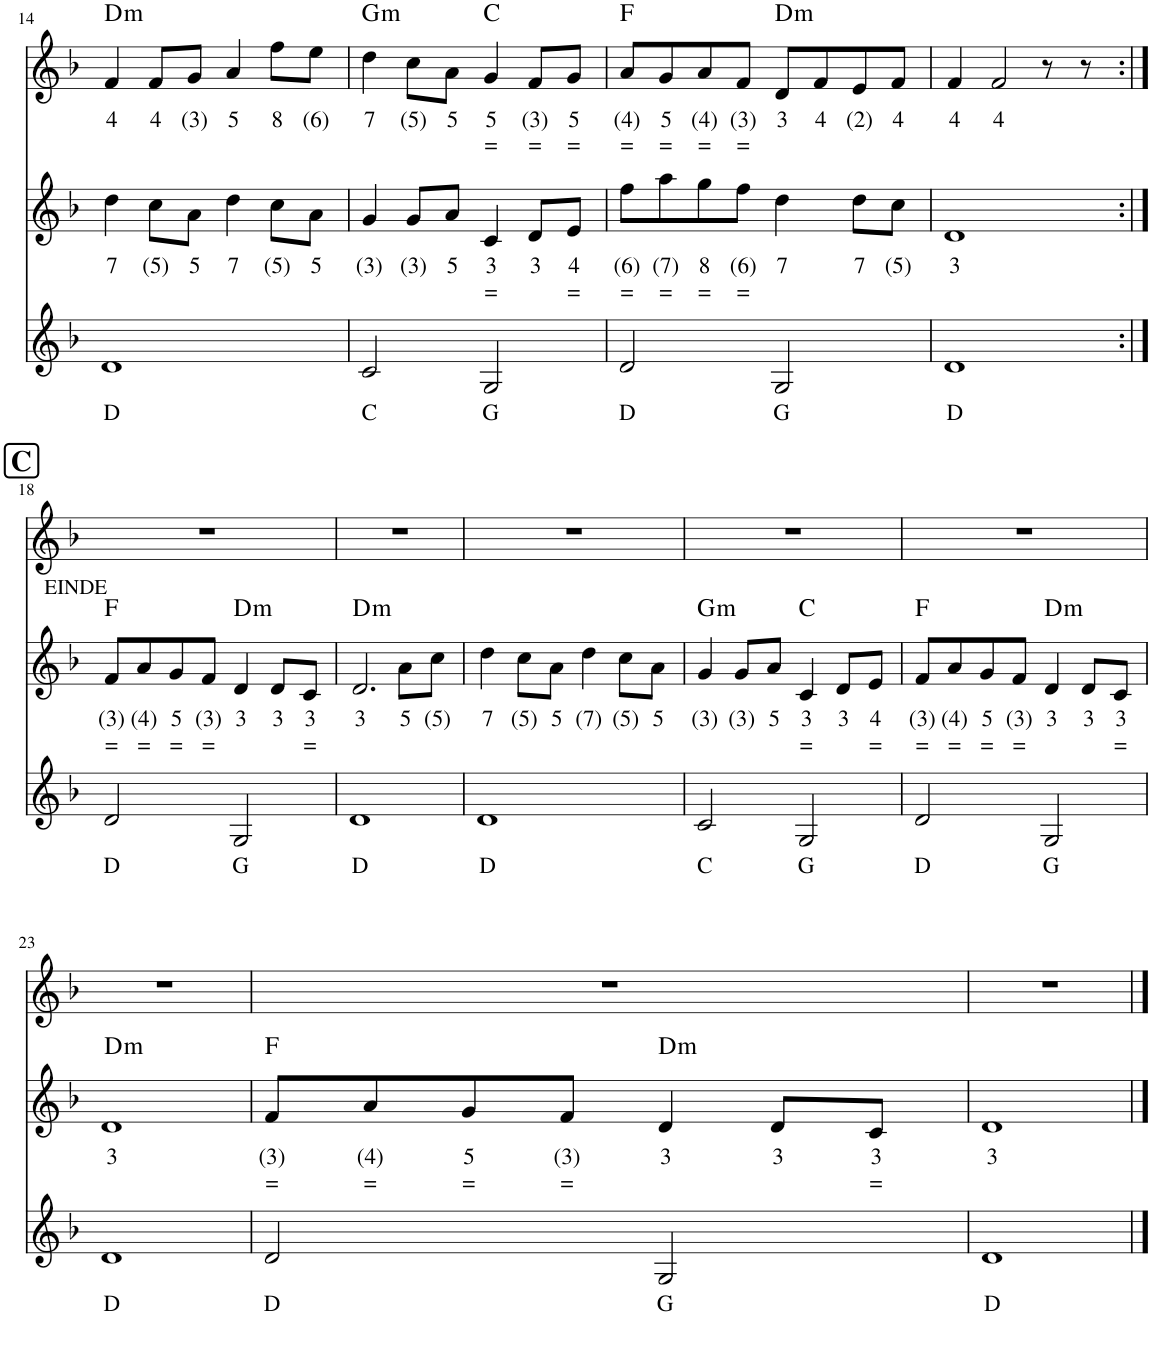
**kern	**text	**kern	**text	**text	**kern	**text	**text	**harte	**kern	**text	**text	**harte	**kern	**text	**text
*part5	*part5	*part4	*part4	*part4	*part3	*part3	*part3	*part3	*part2	*part2	*part2	*part2	*part1	*part1	*part1
*staff5	*staff5	*staff4	*staff4	*staff4	*staff3	*staff3	*staff3	*	*staff2	*staff2	*staff2	*	*staff1	*staff1	*staff1
*I"Stem	*	*I"Stem	*	*	*I"Stem	*	*	*	*I"Voice	*	*	*	*I"Voice	*	*
!!LO:PB:g=z
*clefG2	*	*clefG2	*	*	*clefG2	*	*	*	*clefG2	*	*	*	*clefG2	*	*
*k[b-]	*	*k[b-]	*	*	*k[b-]	*	*	*	*k[b-]	*	*	*	*k[b-]	*	*
*M4/4	*	*M4/4	*	*	*M4/4	*	*	*	*M4/4	*	*	*	*M4/4	*	*
=14	=14	=14	=14	=14	=14	=14	=14	=14	=14	=14	=14	=14	=14	=14	=14
!	!LO:LY:b	!	!	!	!	!LO:LY:b	!	!	!	!LO:LY:b	!	!LO:H:kt=m	!	!	!
1d	D	1f	4	.	4dd\	7	.	.	4f/	4	.	D:min	4dd	7	.
!	!	!	!	!	!	!LO:LY:b	!	!	!	!LO:LY:b	!	!	!	!	!
.	.	.	.	.	8cc\L	(5)	.	.	8f/L	4	.	.	8cc\L	(5)	.
!	!	!	!	!	!	!LO:LY:b	!	!	!	!LO:LY:b	!	!	!	!	!
.	.	.	.	.	8a\J	5	.	.	8g/J	(3)	.	.	8a\J	5	.
!	!	!	!	!	!	!LO:LY:b	!	!	!	!LO:LY:b	!	!	!	!	!
.	.	.	.	.	4dd\	7	.	.	4a/	5	.	.	4dd	7	.
!	!	!	!	!	!	!LO:LY:b	!	!	!	!LO:LY:b	!	!	!	!	!
.	.	.	.	.	8cc\L	(5)	.	.	8ff\L	8	.	.	8cc\L	(5)	.
!	!	!	!	!	!	!LO:LY:b	!	!	!	!LO:LY:b	!	!	!	!	!
.	.	.	.	.	8a\J	5	.	.	8ee\J	(6)	.	.	8a\J	5	.
=15	=15	=15	=15	=15	=15	=15	=15	=15	=15	=15	=15	=15	=15	=15	=15
!	!LO:LY:b	!	!	!	!	!LO:LY:b	!	!	!	!LO:LY:b	!	!LO:H:kt=m	!	!	!
2c/	C	2f	4	.	4g/	(3)	.	.	4dd\	7	.	G:min	8g	(3)	.
.	.	.	.	.	.	.	.	.	.	.	.	.	4.a	5	.
!	!	!	!	!	!	!LO:LY:b	!	!	!	!LO:LY:b	!	!	!	!	!
.	.	.	.	.	8g/L	(3)	.	.	8cc\L	(5)	.	.	.	.	.
!	!	!	!	!	!	!LO:LY:b	!	!	!	!LO:LY:b	!	!	!	!	!
.	.	.	.	.	8a/J	5	.	.	8a\J	5	.	.	.	.	.
!	!LO:LY:b	!	!	!	!	!LO:LY:b	!LO:LY:b	!	!	!LO:LY:b	!LO:LY:b	!	!	!	!
2G/	G	2e	4	=	4c/	3	=	.	4g/	5	=	C:maj	4c	3	=
!	!	!	!	!	!	!LO:LY:b	!	!	!	!LO:LY:b	!LO:LY:b	!	!	!	!
.	.	.	.	.	8d/L	3	.	.	8f/L	(3)	=	.	8d/L	3	.
!	!	!	!	!	!	!LO:LY:b	!LO:LY:b	!	!	!LO:LY:b	!LO:LY:b	!	!	!	!
.	.	.	.	.	8e/J	4	=	.	8g/J	5	=	.	8e/J	4	=
=16	=16	=16	=16	=16	=16	=16	=16	=16	=16	=16	=16	=16	=16	=16	=16
!	!LO:LY:b	!	!	!	!	!LO:LY:b	!LO:LY:b	!	!	!LO:LY:b	!LO:LY:b	!	!	!	!
2d/	D	2d	3	.	8ff\L	(6)	=	.	8a/L	(4)	=	F:maj	8f/L	(3)	=
!	!	!	!	!	!	!LO:LY:b	!LO:LY:b	!	!	!LO:LY:b	!LO:LY:b	!	!	!	!
.	.	.	.	.	8aa\	(7)	=	.	8g/	5	=	.	8a/J	(4)	=
!	!	!	!	!	!	!LO:LY:b	!LO:LY:b	!	!	!LO:LY:b	!LO:LY:b	!	!	!	!
.	.	.	.	.	8gg\	8	=	.	8a/	(4)	=	.	8g/L	5	=
!	!	!	!	!	!	!LO:LY:b	!LO:LY:b	!	!	!LO:LY:b	!LO:LY:b	!	!	!	!
.	.	.	.	.	8ff\J	(6)	=	.	8f/J	(3)	=	.	8f/J	(3)	=
!	!LO:LY:b	!	!	!	!	!LO:LY:b	!	!	!	!LO:LY:b	!	!LO:H:kt=m	!	!	!
2G/	G	2d	3	.	4dd\	7	.	.	8d/L	3	.	D:min	8d	3	.
!	!	!	!	!	!	!	!	!	!	!LO:LY:b	!	!	!	!	!
.	.	.	.	.	.	.	.	.	8f/	4	.	.	4d	3	.
!	!	!	!	!	!	!LO:LY:b	!	!	!	!LO:LY:b	!	!	!	!	!
.	.	.	.	.	8dd\L	7	.	.	8e/	(2)	.	.	.	.	.
!	!	!	!	!	!	!LO:LY:b	!	!	!	!LO:LY:b	!	!	!	!	!
.	.	.	.	.	8cc\J	(5)	.	.	8f/J	4	.	.	8c	3	=
=17	=17	=17	=17	=17	=17	=17	=17	=17	=17	=17	=17	=17	=17	=17	=17
!	!LO:LY:b	!	!	!	!	!LO:LY:b	!	!	!	!LO:LY:b	!	!	!	!	!
1d	D	1d	3	.	1d	3	.	.	4f/	4	.	.	2.d	3	.
!	!	!	!	!	!	!	!	!	!	!LO:LY:b	!	!	!	!	!
.	.	.	.	.	.	.	.	.	2f/	4	.	.	.	.	.
.	.	.	.	.	.	.	.	.	8r	.	.	.	4r	.	.
.	.	.	.	.	.	.	.	.	8r	.	.	.	.	.	.
!!LO:LB:g=z
!!LO:REH:place=s1:a:B:cj:fs=14:t=C
=18:|!	=18:|!	=18:|!	=18:|!	=18:|!	=18:|!	=18:|!	=18:|!	=18:|!	=18:|!	=18:|!	=18:|!	=18:|!	=18:|!	=18:|!	=18:|!
!	!	!	!	!	!LO:TX:a:t=EINDE	!	!	!	!	!	!	!	!	!	!
!	!LO:LY:b	!	!	!	!	!LO:LY:b	!LO:LY:b	!	!	!	!	!	!	!	!
2d/	D	2d	3	.	8f/L	(3)	=	F:maj	1r	.	.	.	1r	.	.
!	!	!	!	!	!	!LO:LY:b	!LO:LY:b	!	!	!	!	!	!	!	!
.	.	.	.	.	8a/	(4)	=	.	.	.	.	.	.	.	.
!	!	!	!	!	!	!LO:LY:b	!LO:LY:b	!	!	!	!	!	!	!	!
.	.	.	.	.	8g/	5	=	.	.	.	.	.	.	.	.
!	!	!	!	!	!	!LO:LY:b	!LO:LY:b	!	!	!	!	!	!	!	!
.	.	.	.	.	8f/J	(3)	=	.	.	.	.	.	.	.	.
!	!LO:LY:b	!	!	!	!	!LO:LY:b	!	!LO:H:kt=m	!	!	!	!	!	!	!
2G/	G	2d	3	.	4d/	3	.	D:min	.	.	.	.	.	.	.
!	!	!	!	!	!	!LO:LY:b	!	!	!	!	!	!	!	!	!
.	.	.	.	.	8d/L	3	.	.	.	.	.	.	.	.	.
!	!	!	!	!	!	!LO:LY:b	!LO:LY:b	!	!	!	!	!	!	!	!
.	.	.	.	.	8c/J	3	=	.	.	.	.	.	.	.	.
=19	=19	=19	=19	=19	=19	=19	=19	=19	=19	=19	=19	=19	=19	=19	=19
!	!LO:LY:b	!	!	!	!	!LO:LY:b	!	!LO:H:kt=m	!	!	!	!	!	!	!
1d	D	2.d	3	.	2.d/	3	.	D:min	1r	.	.	.	1r	.	.
!	!	!	!	!	!	!LO:LY:b	!	!	!	!	!	!	!	!	!
.	.	4r	.	.	8a\L	5	.	.	.	.	.	.	.	.	.
!	!	!	!	!	!	!LO:LY:b	!	!	!	!	!	!	!	!	!
.	.	.	.	.	8cc\J	(5)	.	.	.	.	.	.	.	.	.
=20	=20	=20	=20	=20	=20	=20	=20	=20	=20	=20	=20	=20	=20	=20	=20
!	!LO:LY:b	!	!	!	!	!LO:LY:b	!	!	!	!	!	!	!	!	!
1d	D	1f	4	.	4dd\	7	.	.	1r	.	.	.	1r	.	.
!	!	!	!	!	!	!LO:LY:b	!	!	!	!	!	!	!	!	!
.	.	.	.	.	8cc\L	(5)	.	.	.	.	.	.	.	.	.
!	!	!	!	!	!	!LO:LY:b	!	!	!	!	!	!	!	!	!
.	.	.	.	.	8a\J	5	.	.	.	.	.	.	.	.	.
!	!	!	!	!	!	!LO:LY:b	!	!	!	!	!	!	!	!	!
.	.	.	.	.	4dd\	(7)	.	.	.	.	.	.	.	.	.
!	!	!	!	!	!	!LO:LY:b	!	!	!	!	!	!	!	!	!
.	.	.	.	.	8cc\L	(5)	.	.	.	.	.	.	.	.	.
!	!	!	!	!	!	!LO:LY:b	!	!	!	!	!	!	!	!	!
.	.	.	.	.	8a\J	5	.	.	.	.	.	.	.	.	.
=21	=21	=21	=21	=21	=21	=21	=21	=21	=21	=21	=21	=21	=21	=21	=21
!	!LO:LY:b	!	!	!	!	!LO:LY:b	!	!LO:H:kt=m	!	!	!	!	!	!	!
2c/	C	2f	4	.	4g/	(3)	.	G:min	1r	.	.	.	1r	.	.
!	!	!	!	!	!	!LO:LY:b	!	!	!	!	!	!	!	!	!
.	.	.	.	.	8g/L	(3)	.	.	.	.	.	.	.	.	.
!	!	!	!	!	!	!LO:LY:b	!	!	!	!	!	!	!	!	!
.	.	.	.	.	8a/J	5	.	.	.	.	.	.	.	.	.
!	!LO:LY:b	!	!	!	!	!LO:LY:b	!LO:LY:b	!	!	!	!	!	!	!	!
2G/	G	2e	4	=	4c/	3	=	C:maj	.	.	.	.	.	.	.
!	!	!	!	!	!	!LO:LY:b	!	!	!	!	!	!	!	!	!
.	.	.	.	.	8d/L	3	.	.	.	.	.	.	.	.	.
!	!	!	!	!	!	!LO:LY:b	!LO:LY:b	!	!	!	!	!	!	!	!
.	.	.	.	.	8e/J	4	=	.	.	.	.	.	.	.	.
=22	=22	=22	=22	=22	=22	=22	=22	=22	=22	=22	=22	=22	=22	=22	=22
!	!LO:LY:b	!	!	!	!	!LO:LY:b	!LO:LY:b	!	!	!	!	!	!	!	!
2d/	D	2f	(3)	=	8f/L	(3)	=	F:maj	1r	.	.	.	1r	.	.
!	!	!	!	!	!	!LO:LY:b	!LO:LY:b	!	!	!	!	!	!	!	!
.	.	.	.	.	8a/	(4)	=	.	.	.	.	.	.	.	.
!	!	!	!	!	!	!LO:LY:b	!LO:LY:b	!	!	!	!	!	!	!	!
.	.	.	.	.	8g/	5	=	.	.	.	.	.	.	.	.
!	!	!	!	!	!	!LO:LY:b	!LO:LY:b	!	!	!	!	!	!	!	!
.	.	.	.	.	8f/J	(3)	=	.	.	.	.	.	.	.	.
!	!LO:LY:b	!	!	!	!	!LO:LY:b	!	!LO:H:kt=m	!	!	!	!	!	!	!
2G/	G	2d	3	.	4d/	3	.	D:min	.	.	.	.	.	.	.
!	!	!	!	!	!	!LO:LY:b	!	!	!	!	!	!	!	!	!
.	.	.	.	.	8d/L	3	.	.	.	.	.	.	.	.	.
!	!	!	!	!	!	!LO:LY:b	!LO:LY:b	!	!	!	!	!	!	!	!
.	.	.	.	.	8c/J	3	=	.	.	.	.	.	.	.	.
!!LO:LB:g=z
=23	=23	=23	=23	=23	=23	=23	=23	=23	=23	=23	=23	=23	=23	=23	=23
!	!LO:LY:b	!	!	!	!	!LO:LY:b	!	!LO:H:kt=m	!	!	!	!	!	!	!
1d	D	1d	3	.	1d	3	.	D:min	1r	.	.	.	1r	.	.
=24	=24	=24	=24	=24	=24	=24	=24	=24	=24	=24	=24	=24	=24	=24	=24
!	!LO:LY:b	!	!	!	!	!LO:LY:b	!LO:LY:b	!	!	!	!	!	!	!	!
2d/	D	2f	(3)	=	8f/L	(3)	=	F:maj	1r	.	.	.	1r	.	.
!	!	!	!	!	!	!LO:LY:b	!LO:LY:b	!	!	!	!	!	!	!	!
.	.	.	.	.	8a/	(4)	=	.	.	.	.	.	.	.	.
!	!	!	!	!	!	!LO:LY:b	!LO:LY:b	!	!	!	!	!	!	!	!
.	.	.	.	.	8g/	5	=	.	.	.	.	.	.	.	.
!	!	!	!	!	!	!LO:LY:b	!LO:LY:b	!	!	!	!	!	!	!	!
.	.	.	.	.	8f/J	(3)	=	.	.	.	.	.	.	.	.
!	!LO:LY:b	!	!	!	!	!LO:LY:b	!	!LO:H:kt=m	!	!	!	!	!	!	!
2G/	G	2d	3	.	4d/	3	.	D:min	.	.	.	.	.	.	.
!	!	!	!	!	!	!LO:LY:b	!	!	!	!	!	!	!	!	!
.	.	.	.	.	8d/L	3	.	.	.	.	.	.	.	.	.
!	!	!	!	!	!	!LO:LY:b	!LO:LY:b	!	!	!	!	!	!	!	!
.	.	.	.	.	8c/J	3	=	.	.	.	.	.	.	.	.
=25	=25	=25	=25	=25	=25	=25	=25	=25	=25	=25	=25	=25	=25	=25	=25
!	!LO:LY:b	!	!	!	!	!LO:LY:b	!	!	!	!	!	!	!	!	!
1d	D	1d	3	.	1d	3	.	.	1r	.	.	.	1r	.	.
==	==	==	==	==	==	==	==	==	==	==	==	==	==	==	==
*-	*-	*-	*-	*-	*-	*-	*-	*-	*-	*-	*-	*-	*-	*-	*-
